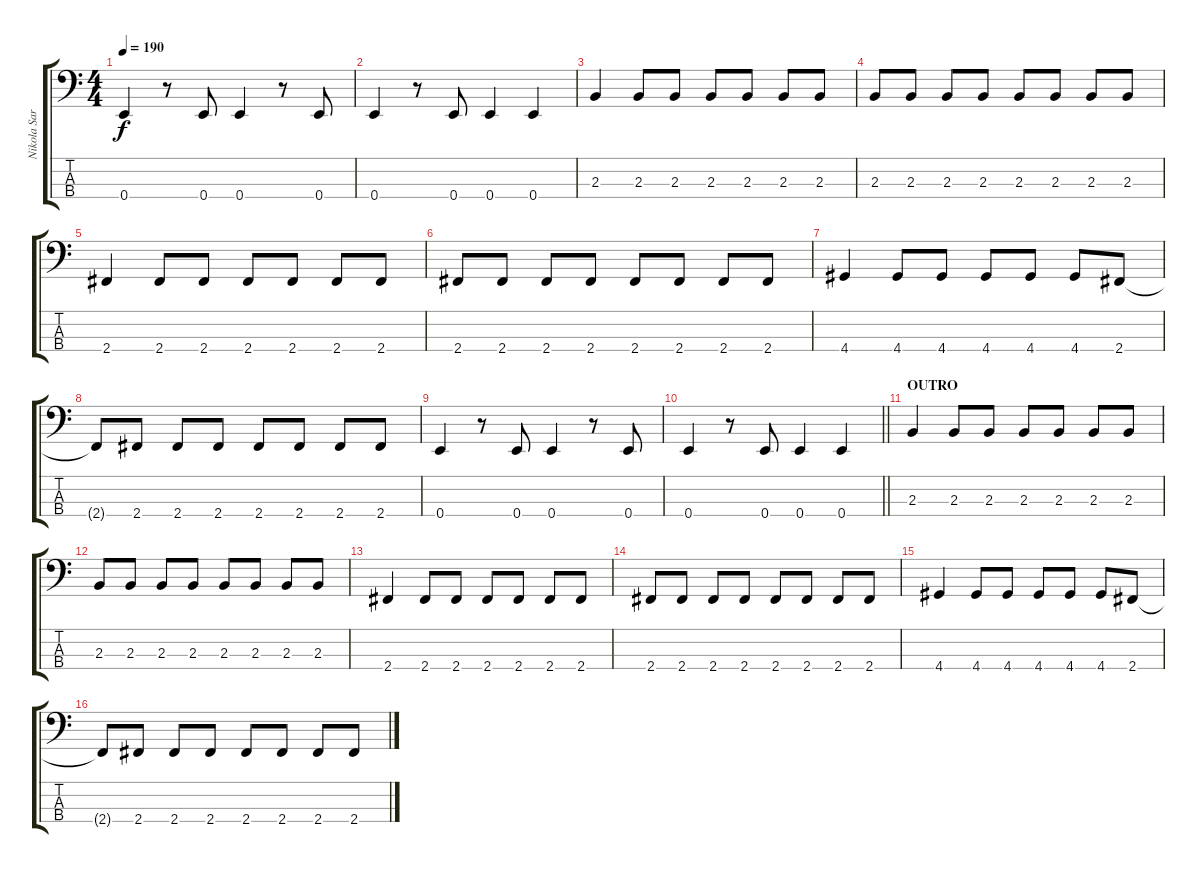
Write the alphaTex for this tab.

\track ("Nikola Sarcevic" "Nikola Sar") {instrument electricbassfinger}
\staff {score tabs}
\tuning (G2 D2 A1 E1) {hide}
\ts (4 4)
\tempo 190
\clef f4
\ks c
0.4.4{dy f} r.8 0.4.8 0.4.4 r.8 0.4.8 |
0.4.4 r.8 0.4.8 0.4.4 0.4.4 |
2.3.4 2.3.8 2.3.8 2.3.8 2.3.8 2.3.8 2.3.8 |
2.3.8 2.3.8 2.3.8 2.3.8 2.3.8 2.3.8 2.3.8 2.3.8 |
2.4.4 2.4.8 2.4.8 2.4.8 2.4.8 2.4.8 2.4.8 |
2.4.8 2.4.8 2.4.8 2.4.8 2.4.8 2.4.8 2.4.8 2.4.8 |
4.4.4 4.4.8 4.4.8 4.4.8 4.4.8 4.4.8 2.4.8 |
2.4{t}.8 2.4.8 2.4.8 2.4.8 2.4.8 2.4.8 2.4.8 2.4.8 |
0.4.4 r.8 0.4.8 0.4.4 r.8 0.4.8 |
\barLineRight lightlight
0.4.4 r.8 0.4.8 0.4.4 0.4.4 |
\section ("" "OUTRO")
2.3.4 2.3.8 2.3.8 2.3.8 2.3.8 2.3.8 2.3.8 |
2.3.8 2.3.8 2.3.8 2.3.8 2.3.8 2.3.8 2.3.8 2.3.8 |
2.4.4 2.4.8 2.4.8 2.4.8 2.4.8 2.4.8 2.4.8 |
2.4.8 2.4.8 2.4.8 2.4.8 2.4.8 2.4.8 2.4.8 2.4.8 |
4.4.4 4.4.8 4.4.8 4.4.8 4.4.8 4.4.8 2.4.8 |
2.4{t}.8 2.4.8 2.4.8 2.4.8 2.4.8 2.4.8 2.4.8 2.4.8
